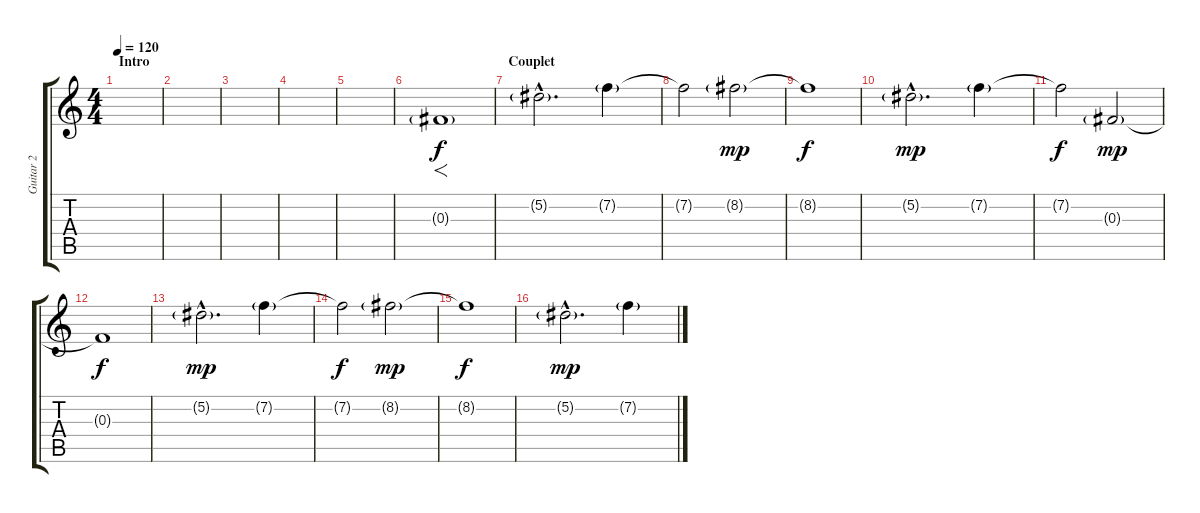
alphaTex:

\track ("Guitar 2" "Guitar 2") {instrument distortionguitar}
\staff {score tabs}
\tuning (Eb4 Bb3 Gb3 Db3 Ab2 Eb2) {hide}
\ts (4 4)
\section ("" "Intro")
\tempo 120
\clef g2
\ks c
|
|
|
|
|
0.3{g}.1{f} |
\section ("" "Couplet")
5.2{g hac}.2{d} 7.2{g}.4 |
7.2{t}.2{dy f} 8.2{g}.2{dy mp} |
8.2{t}.1{dy f} |
5.2{g hac}.2{d dy mp} 7.2{g}.4 |
7.2{t}.2{dy f} 0.3{g}.2{dy mp} |
0.3{t}.1{dy f} |
5.2{g hac}.2{d dy mp} 7.2{g}.4 |
7.2{t}.2{dy f} 8.2{g}.2{dy mp} |
8.2{t}.1{dy f} |
5.2{g hac}.2{d dy mp} 7.2{g}.4
